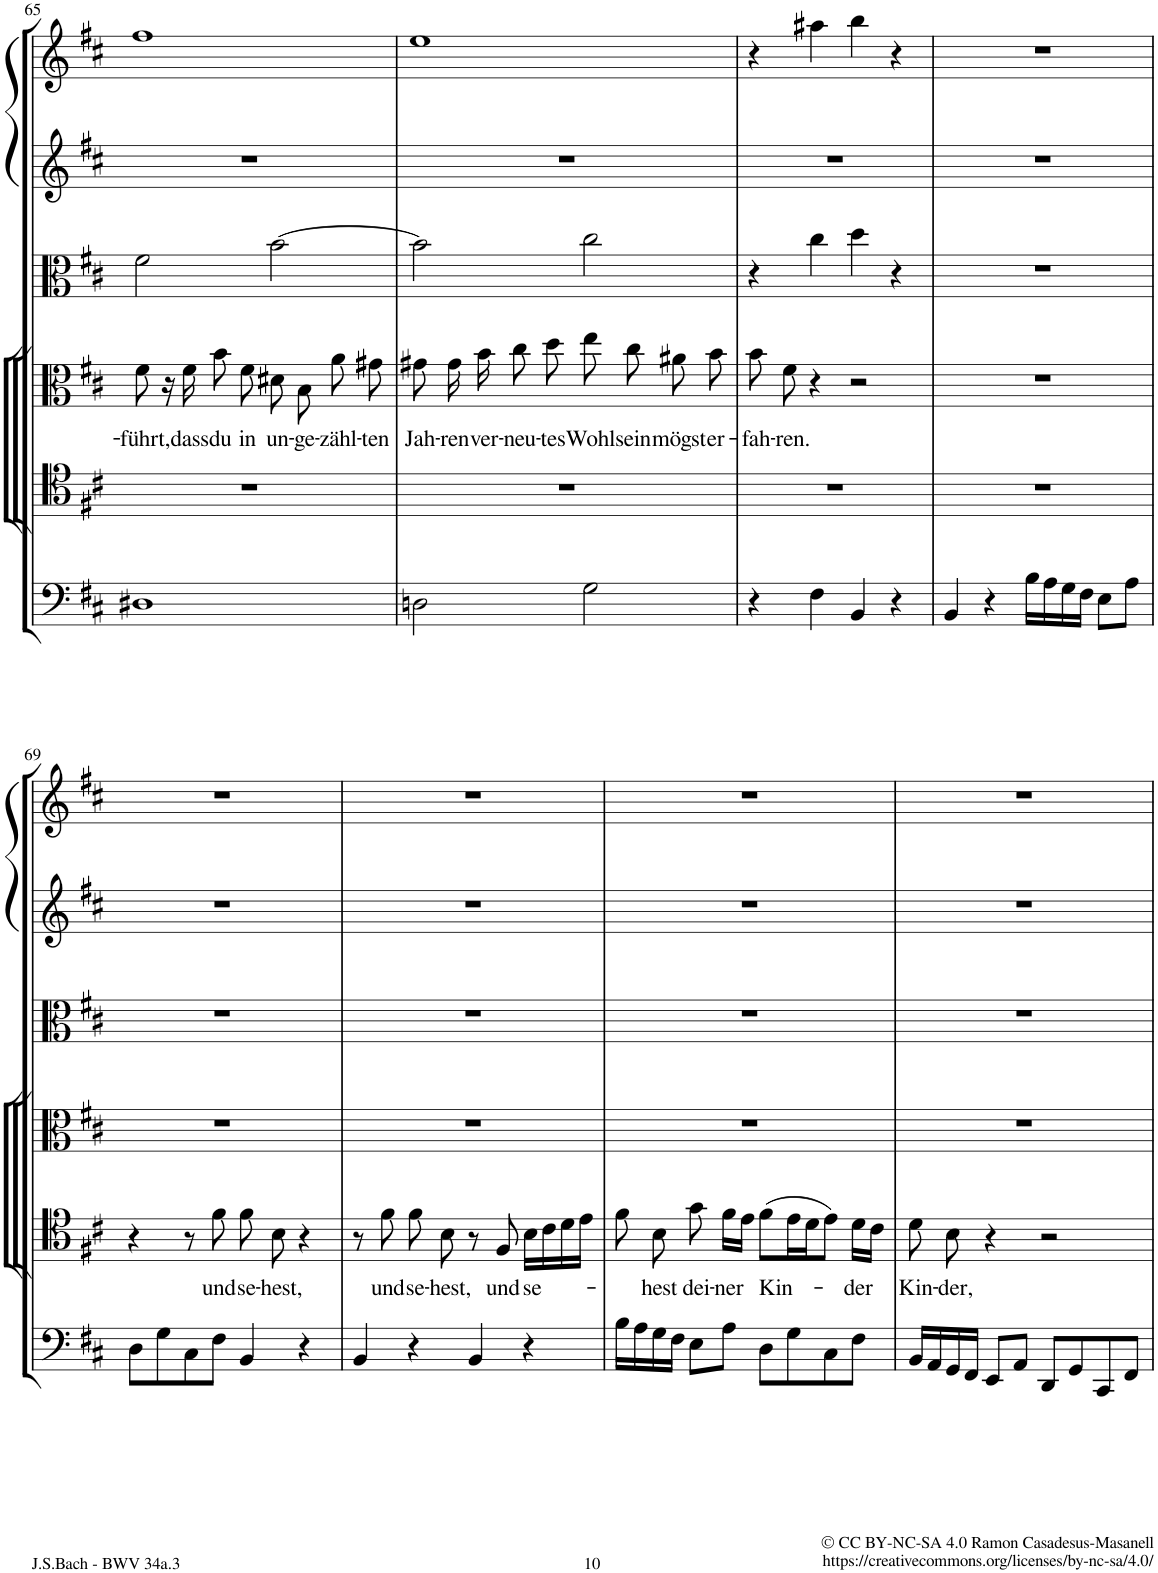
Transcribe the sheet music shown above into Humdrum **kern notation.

**kern	**kern	**text	**kern	**text	**kern	**kern	**kern
*part6	*part5	*part5	*part4	*part4	*part3	*part2	*part1
*staff6	*staff5	*staff5	*staff4	*staff4	*staff3	*staff2	*staff1
*I"Continuo	*I"Tenore	*	*I"Alto	*	*I"Viola	*I"Violino II	*I"Violino I
*	*	*	*	*	*I'Vla	*I'Vln	*I'Vln
!!LO:PB:g=z
*clefF4	*clefC4	*	*clefC3	*	*clefC3	*clefG2	*clefG2
*k[f#c#]	*k[f#c#]	*	*k[f#c#]	*	*k[f#c#]	*k[f#c#]	*k[f#c#]
*M4/4	*M4/4	*	*M4/4	*	*M4/4	*M4/4	*M4/4
*met(c)	*met(c)	*	*met(c)	*	*met(c)	*met(c)	*met(c)
=65	=65	=65	=65	=65	=65	=65	=65
!	!	!	!	!LO:LY:b	!	!	!
1D#X	1r	.	8f#\	-führt,	2f#\	1r	1ff#
.	.	.	16r	.	.	.	.
!	!	!	!	!LO:LY:b	!	!	!
.	.	.	16f#\	dass	.	.	.
!	!	!	!	!LO:LY:b	!	!	!
.	.	.	8b\L	du	.	.	.
!	!	!	!	!LO:LY:b	!	!	!
.	.	.	8f#\J	in	.	.	.
!	!	!	!	!LO:LY:b	!	!	!
.	.	.	8d#X\L	un-	[>2b\	.	.
!	!	!	!	!LO:LY:b	!	!	!
.	.	.	8B\J	-ge-	.	.	.
!	!	!	!	!LO:LY:b	!	!	!
.	.	.	8a\L	-zähl-	.	.	.
!	!	!	!	!LO:LY:b	!	!	!
.	.	.	8g#X\J	-ten	.	.	.
=66	=66	=66	=66	=66	=66	=66	=66
!	!	!	!	!LO:LY:b	!	!	!
2Dn\	1r	.	8g#X\L	Jah-	2b\]	1r	1ee
!	!	!	!	!LO:LY:b	!	!	!
.	.	.	16g#\L	-ren	.	.	.
!	!	!	!	!LO:LY:b	!	!	!
.	.	.	16b\JJ	ver-	.	.	.
!	!	!	!	!LO:LY:b	!	!	!
.	.	.	8cc#\L	-neu-	.	.	.
!	!	!	!	!LO:LY:b	!	!	!
.	.	.	8dd\J	-tes	.	.	.
!	!	!	!	!LO:LY:b	!	!	!
2G\	.	.	8ee\L	Wohl	2cc#\	.	.
!	!	!	!	!LO:LY:b	!	!	!
.	.	.	8cc#\J	sein	.	.	.
!	!	!	!	!LO:LY:b	!	!	!
.	.	.	8a#X\L	mögst	.	.	.
!	!	!	!	!LO:LY:b	!	!	!
.	.	.	8b\J	er-	.	.	.
=67	=67	=67	=67	=67	=67	=67	=67
!	!	!	!	!LO:LY:b	!	!	!
4r	1r	.	8b\L	-fah-	4r	1r	4r
!	!	!	!	!LO:LY:b	!	!	!
.	.	.	8f#\J	-ren.	.	.	.
4F#\	.	.	4r	.	4cc#\	.	4aa#X\
4BB/	.	.	2r	.	4dd\	.	4bb\
4r	.	.	.	.	4r	.	4r
=68	=68	=68	=68	=68	=68	=68	=68
4BB/	1r	.	1r	.	1r	1r	1r
4r	.	.	.	.	.	.	.
16B\LL	.	.	.	.	.	.	.
16A\	.	.	.	.	.	.	.
16G\	.	.	.	.	.	.	.
16F#\JJ	.	.	.	.	.	.	.
8E\L	.	.	.	.	.	.	.
8A\J	.	.	.	.	.	.	.
!!LO:LB:g=z
=69	=69	=69	=69	=69	=69	=69	=69
8D\L	4r	.	1r	.	1r	1r	1r
8G\	.	.	.	.	.	.	.
8C#\	8r	.	.	.	.	.	.
!	!	!LO:LY:b	!	!	!	!	!
8F#\J	8f#\	und	.	.	.	.	.
!	!	!LO:LY:b	!	!	!	!	!
4BB/	8f#\	se-	.	.	.	.	.
!	!	!LO:LY:b	!	!	!	!	!
.	8B\	-hest,	.	.	.	.	.
4r	4r	.	.	.	.	.	.
=70	=70	=70	=70	=70	=70	=70	=70
4BB/	8r	.	1r	.	1r	1r	1r
!	!	!LO:LY:b	!	!	!	!	!
.	8f#\	und	.	.	.	.	.
!	!	!LO:LY:b	!	!	!	!	!
4r	8f#\	se-	.	.	.	.	.
!	!	!LO:LY:b	!	!	!	!	!
.	8B\	-hest,	.	.	.	.	.
4BB/	8r	.	.	.	.	.	.
!	!	!LO:LY:b	!	!	!	!	!
.	8F#/	und	.	.	.	.	.
!	!	!LO:LY:b	!	!	!	!	!
4r	16B\LL	se-	.	.	.	.	.
.	16c#\	.	.	.	.	.	.
.	16d\	.	.	.	.	.	.
.	16e\JJ	.	.	.	.	.	.
=71	=71	=71	=71	=71	=71	=71	=71
16B\LL	8f#\	.	1r	.	1r	1r	1r
16A\	.	.	.	.	.	.	.
!	!	!LO:LY:b	!	!	!	!	!
16G\	8B\	hest	.	.	.	.	.
16F#\JJ	.	.	.	.	.	.	.
!	!	!LO:LY:b	!	!	!	!	!
8E\L	8g\	dei-	.	.	.	.	.
!	!	!LO:LY:b	!	!	!	!	!
8A\J	16f#\LL	-ner	.	.	.	.	.
.	16e\JJ	.	.	.	.	.	.
!	!	!LO:LY:b	!	!	!	!	!
8D\L	(8f#\L	Kin-	.	.	.	.	.
8G\	16e\L	.	.	.	.	.	.
.	16d\J	.	.	.	.	.	.
8C#\	8e\J)	.	.	.	.	.	.
!	!	!LO:LY:b	!	!	!	!	!
8F#\J	16d\LL	-der	.	.	.	.	.
.	16c#\JJ	.	.	.	.	.	.
=72	=72	=72	=72	=72	=72	=72	=72
!	!	!LO:LY:b	!	!	!	!	!
16BB/LL	8d\	Kin-	1r	.	1r	1r	1r
16AA/	.	.	.	.	.	.	.
!	!	!LO:LY:b	!	!	!	!	!
16GG/	8B\	-der,	.	.	.	.	.
16FF#/JJ	.	.	.	.	.	.	.
8EE/L	4r	.	.	.	.	.	.
8AA/J	.	.	.	.	.	.	.
8DD/L	2r	.	.	.	.	.	.
8GG/	.	.	.	.	.	.	.
8CC#/	.	.	.	.	.	.	.
8FF#/J	.	.	.	.	.	.	.
=	=	=	=	=	=	=	=
*-	*-	*-	*-	*-	*-	*-	*-
